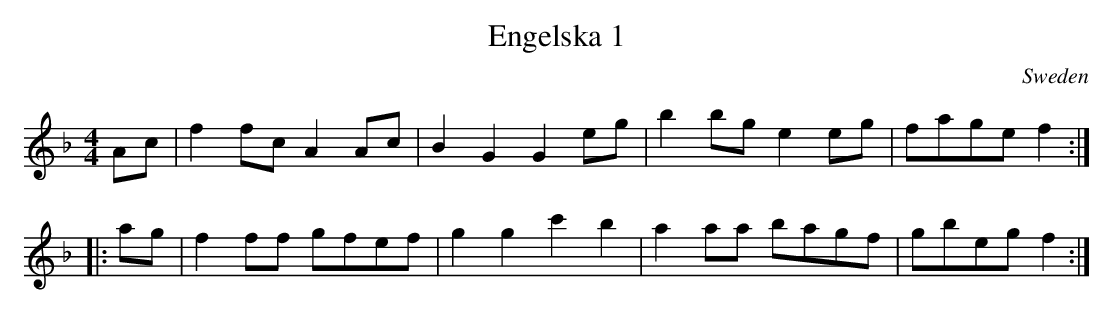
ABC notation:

X:1
T:Engelska 1
M:4/4
O:Sweden
K:F
Ac |\
f2fc A2Ac | B2G2 G2 eg | b2bg e2eg | fage f2 ::
ag |\
f2ff gfef | g2g2 c'2 b2 | a2aa bagf | gbeg  f2 :|
